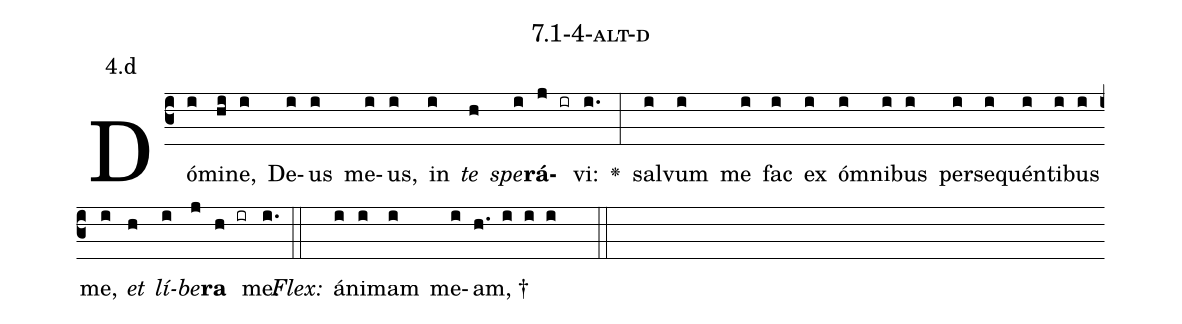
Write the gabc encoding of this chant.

name: 7.1-4-alt-d;
annotation: 4.d;
%%
(c3)Dó(i)mi(hi)ne,(i) De(i)us(i) me(i)us,(i) in(i) <i>te</i>(h) <i>spe</i>(i)<b>rá</b>(j ir)vi:(i.) <v>\greheightstar</v>(:) sal(i)vum(i) me(i) fac(i) ex(i) óm(i)ni(i)bus(i) per(i)se(i)quén(i)ti(i)bus(i) me,(i) <i>et</i>(h) <i>lí</i>(i)<i>be</i>(j)<b>ra</b>(h ir) me.(i.) (::)
<i>Flex:</i>()  á(i)ni(i)mam(i) me(i)am, †(h. i i i  ::)

%E(i) u(h) o(i) u(j) a(h) e.(i.) (::)
